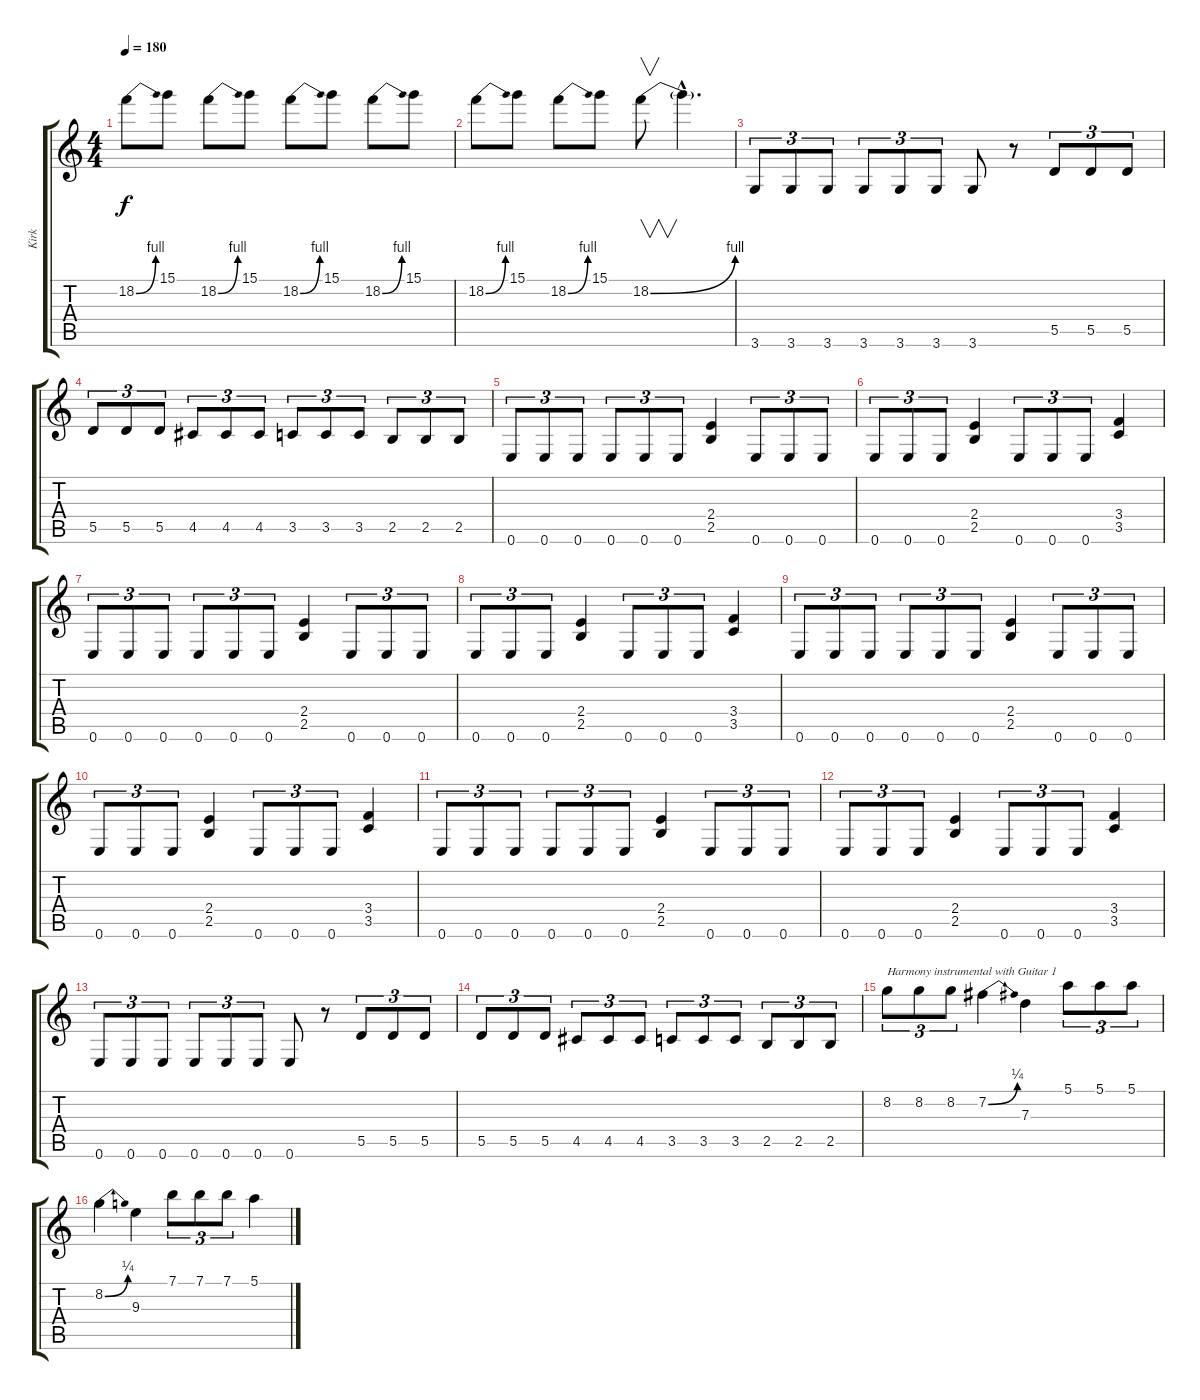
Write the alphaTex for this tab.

\track ("Kirk" "Kirk") {instrument electricguitarclean}
\staff {score tabs}
\tuning (E4 B3 G3 D3 A2 E2) {hide}
\ts (4 4)
\tempo 180
\clef g2
\ks c
18.2{be (bend 0 0 60 4)}.8{dy f} 15.1.8 18.2{be (bend 0 0 60 4)}.8 15.1.8 18.2{be (bend 0 0 60 4)}.8 15.1.8 18.2{be (bend 0 0 60 4)}.8 15.1.8 |
18.2{be (bend 0 0 60 4)}.8 15.1.8 18.2{be (bend 0 0 60 4)}.8 15.1.8 18.2{be (bend 0 0 60 4)}.8{v} 18.2{hac t}.4{d} |
3.6.8{tu (3 2)} 3.6.8{tu (3 2)} 3.6.8{tu (3 2)} 3.6.8{tu (3 2)} 3.6.8{tu (3 2)} 3.6.8{tu (3 2)} 3.6.8 r.8 5.5.8{tu (3 2)} 5.5.8{tu (3 2)} 5.5.8{tu (3 2)} |
5.5.8{tu (3 2)} 5.5.8{tu (3 2)} 5.5.8{tu (3 2)} 4.5.8{tu (3 2)} 4.5.8{tu (3 2)} 4.5.8{tu (3 2)} 3.5.8{tu (3 2)} 3.5.8{tu (3 2)} 3.5.8{tu (3 2)} 2.5.8{tu (3 2)} 2.5.8{tu (3 2)} 2.5.8{tu (3 2)} |
0.6.8{tu (3 2)} 0.6.8{tu (3 2)} 0.6.8{tu (3 2)} 0.6.8{tu (3 2)} 0.6.8{tu (3 2)} 0.6.8{tu (3 2)} (2.4 2.5).4 0.6.8{tu (3 2)} 0.6.8{tu (3 2)} 0.6.8{tu (3 2)} |
0.6.8{tu (3 2)} 0.6.8{tu (3 2)} 0.6.8{tu (3 2)} (2.4 2.5).4 0.6.8{tu (3 2)} 0.6.8{tu (3 2)} 0.6.8{tu (3 2)} (3.4 3.5).4 |
0.6.8{tu (3 2)} 0.6.8{tu (3 2)} 0.6.8{tu (3 2)} 0.6.8{tu (3 2)} 0.6.8{tu (3 2)} 0.6.8{tu (3 2)} (2.4 2.5).4 0.6.8{tu (3 2)} 0.6.8{tu (3 2)} 0.6.8{tu (3 2)} |
0.6.8{tu (3 2)} 0.6.8{tu (3 2)} 0.6.8{tu (3 2)} (2.4 2.5).4 0.6.8{tu (3 2)} 0.6.8{tu (3 2)} 0.6.8{tu (3 2)} (3.4 3.5).4 |
0.6.8{tu (3 2)} 0.6.8{tu (3 2)} 0.6.8{tu (3 2)} 0.6.8{tu (3 2)} 0.6.8{tu (3 2)} 0.6.8{tu (3 2)} (2.4 2.5).4 0.6.8{tu (3 2)} 0.6.8{tu (3 2)} 0.6.8{tu (3 2)} |
0.6.8{tu (3 2)} 0.6.8{tu (3 2)} 0.6.8{tu (3 2)} (2.4 2.5).4 0.6.8{tu (3 2)} 0.6.8{tu (3 2)} 0.6.8{tu (3 2)} (3.4 3.5).4 |
0.6.8{tu (3 2)} 0.6.8{tu (3 2)} 0.6.8{tu (3 2)} 0.6.8{tu (3 2)} 0.6.8{tu (3 2)} 0.6.8{tu (3 2)} (2.4 2.5).4 0.6.8{tu (3 2)} 0.6.8{tu (3 2)} 0.6.8{tu (3 2)} |
0.6.8{tu (3 2)} 0.6.8{tu (3 2)} 0.6.8{tu (3 2)} (2.4 2.5).4 0.6.8{tu (3 2)} 0.6.8{tu (3 2)} 0.6.8{tu (3 2)} (3.4 3.5).4 |
0.6.8{tu (3 2)} 0.6.8{tu (3 2)} 0.6.8{tu (3 2)} 0.6.8{tu (3 2)} 0.6.8{tu (3 2)} 0.6.8{tu (3 2)} 0.6.8 r.8 5.5.8{tu (3 2)} 5.5.8{tu (3 2)} 5.5.8{tu (3 2)} |
5.5.8{tu (3 2)} 5.5.8{tu (3 2)} 5.5.8{tu (3 2)} 4.5.8{tu (3 2)} 4.5.8{tu (3 2)} 4.5.8{tu (3 2)} 3.5.8{tu (3 2)} 3.5.8{tu (3 2)} 3.5.8{tu (3 2)} 2.5.8{tu (3 2)} 2.5.8{tu (3 2)} 2.5.8{tu (3 2)} |
8.2.8{tu (3 2) txt "Harmony instrumental with Guitar 1"} 8.2.8{tu (3 2)} 8.2.8{tu (3 2)} 7.2{be (bend 0 0 60 1)}.4 7.3.4 5.1.8{tu (3 2)} 5.1.8{tu (3 2)} 5.1.8{tu (3 2)} |
8.2{be (bend 0 0 60 1)}.4 9.3.4 7.1.8{tu (3 2)} 7.1.8{tu (3 2)} 7.1.8{tu (3 2)} 5.1.4
